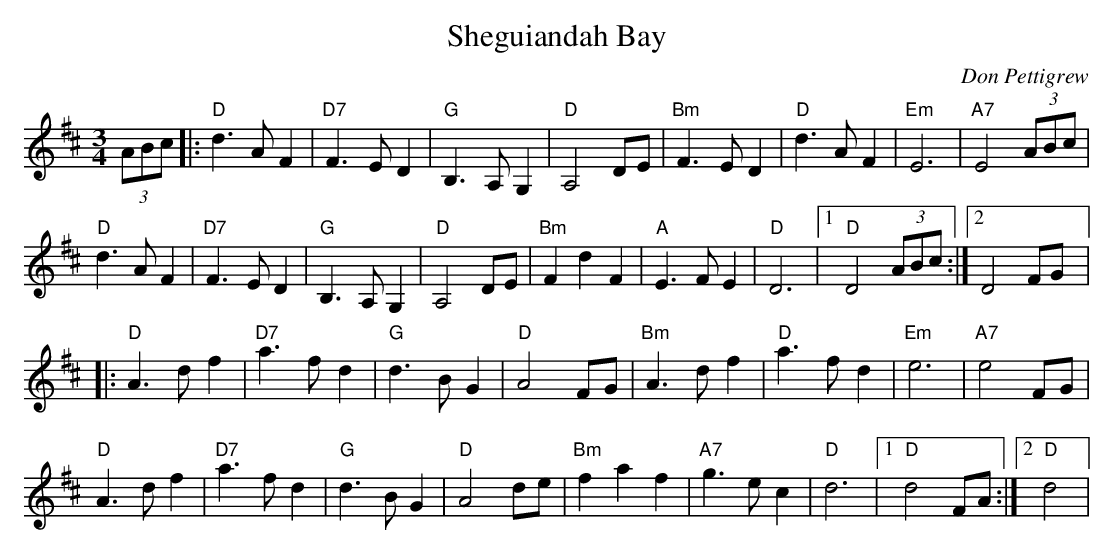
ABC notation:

X:1
T: Sheguiandah Bay
C: Don Pettigrew
M: 3/4
K: D
L: 1/4
(3A/B/c/ |:\
"D"d>A F | "D7"F>E D | "G"B,>A, G, | "D" A,2 D/E/ |\
"Bm"F>E D | "D"d>A F | "Em"E3      | "A7"E2 (3A/B/c/ |
"D"d>A F | "D7"F>E D | "G"B,>A, G, | "D" A,2 D/E/ |\
"Bm"F d F | "A"E>F E | "D"D3 |[1 "D" D2 (3A/B/c/ :|[2D2 F/G/|:
 "D"A>d f | "D7"a>f d | "G"d>B G | "D"A2 F/G/ |\
"Bm"A>d f | "D"a>f d | "Em"e3  | "A7"e2F/G/ |
"D"A>d f  | "D7"a> f d | "G"d>B G | "D"A2 d/e/ |\
"Bm"f a  f | "A7" g>e c | "D"d3 |[1 "D"d2F/A/ :|[2"D"d2|
